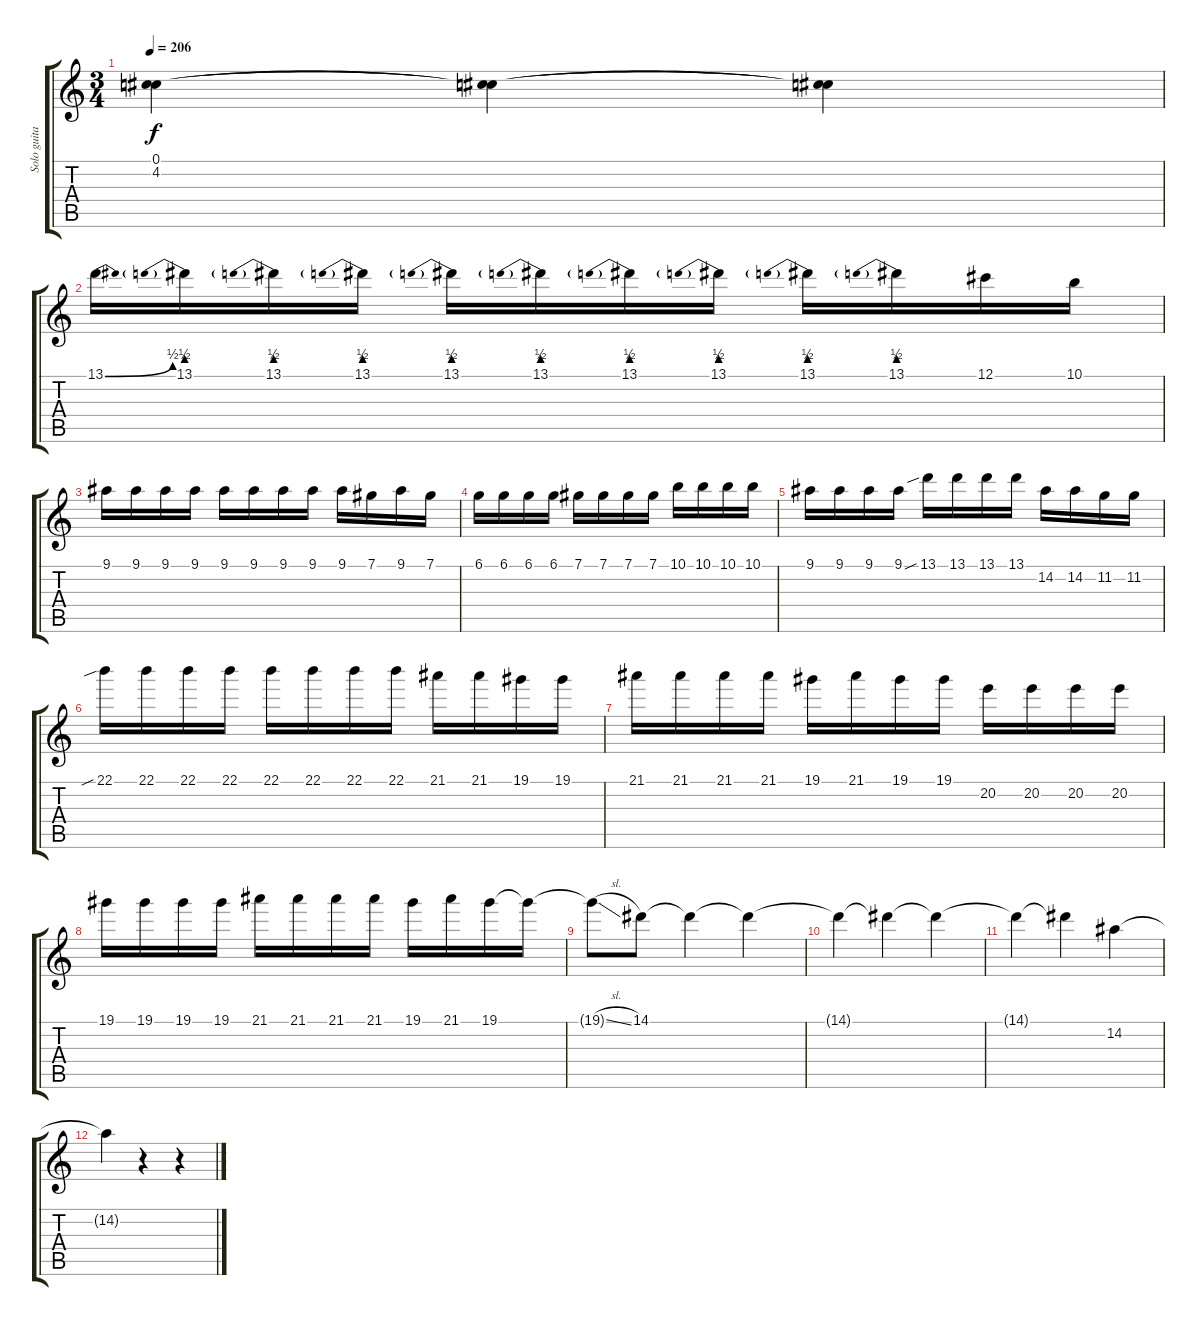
\track ("Solo guitar" "Solo guita") {instrument distortionguitar}
\staff {score tabs}
\tuning (Db4 Ab3 E3 B2 Gb2 Db2) {hide}
\ts (3 4)
\tempo 206
\clef g2
\ks c
(0.1{t} 4.2{t}).4{dy f} (0.1{t} 4.2{t}).4 (0.1{t} 4.2{t}).4{volume 12 instrument distortionguitar} |
13.1{be (bend 0 0 60 2)}.16{volume 14 balance 4 instrument distortionguitar} 13.1{be (prebend 0 2 60 2)}.16 13.1{be (prebend 0 2 60 2)}.16 13.1{be (prebend 0 2 60 2)}.16 13.1{be (prebend 0 2 60 2)}.16 13.1{be (prebend 0 2 60 2)}.16 13.1{be (prebend 0 2 60 2)}.16 13.1{be (prebend 0 2 60 2)}.16 13.1{be (prebend 0 2 60 2)}.16 13.1{be (prebend 0 2 60 2)}.16 12.1.16 10.1.16 |
9.1.16 9.1.16 9.1.16 9.1.16 9.1.16 9.1.16 9.1.16 9.1.16 9.1.16 7.1.16 9.1.16 7.1.16 |
6.1.16 6.1.16 6.1.16 6.1.16 7.1.16 7.1.16 7.1.16 7.1.16 10.1.16 10.1.16 10.1.16 10.1.16 |
9.1.16 9.1.16 9.1.16 9.1.16 13.1{sib}.16 13.1.16 13.1.16 13.1.16 14.2.16 14.2.16 11.2.16 11.2.16 |
22.1{sib}.16 22.1.16 22.1.16 22.1.16 22.1.16 22.1.16 22.1.16 22.1.16 21.1.16 21.1.16 19.1.16 19.1.16 |
21.1.16 21.1.16 21.1.16 21.1.16 19.1.16 21.1.16 19.1.16 19.1.16 20.2.16 20.2.16 20.2.16 20.2.16 |
19.1.16 19.1.16 19.1.16 19.1.16 21.1.16 21.1.16 21.1.16 21.1.16 19.1.16 21.1.16 19.1.16 19.1{t}.16 |
19.1{sl t}.8 14.1.8 14.1{t}.4{volume 0 instrument distortionguitar} 14.1{t}.4 |
14.1{t}.4 14.1{t}.4 14.1{t}.4 |
14.1{t}.4 14.1{t}.4 14.2.4 |
14.2{t}.4 r.4 r.4
